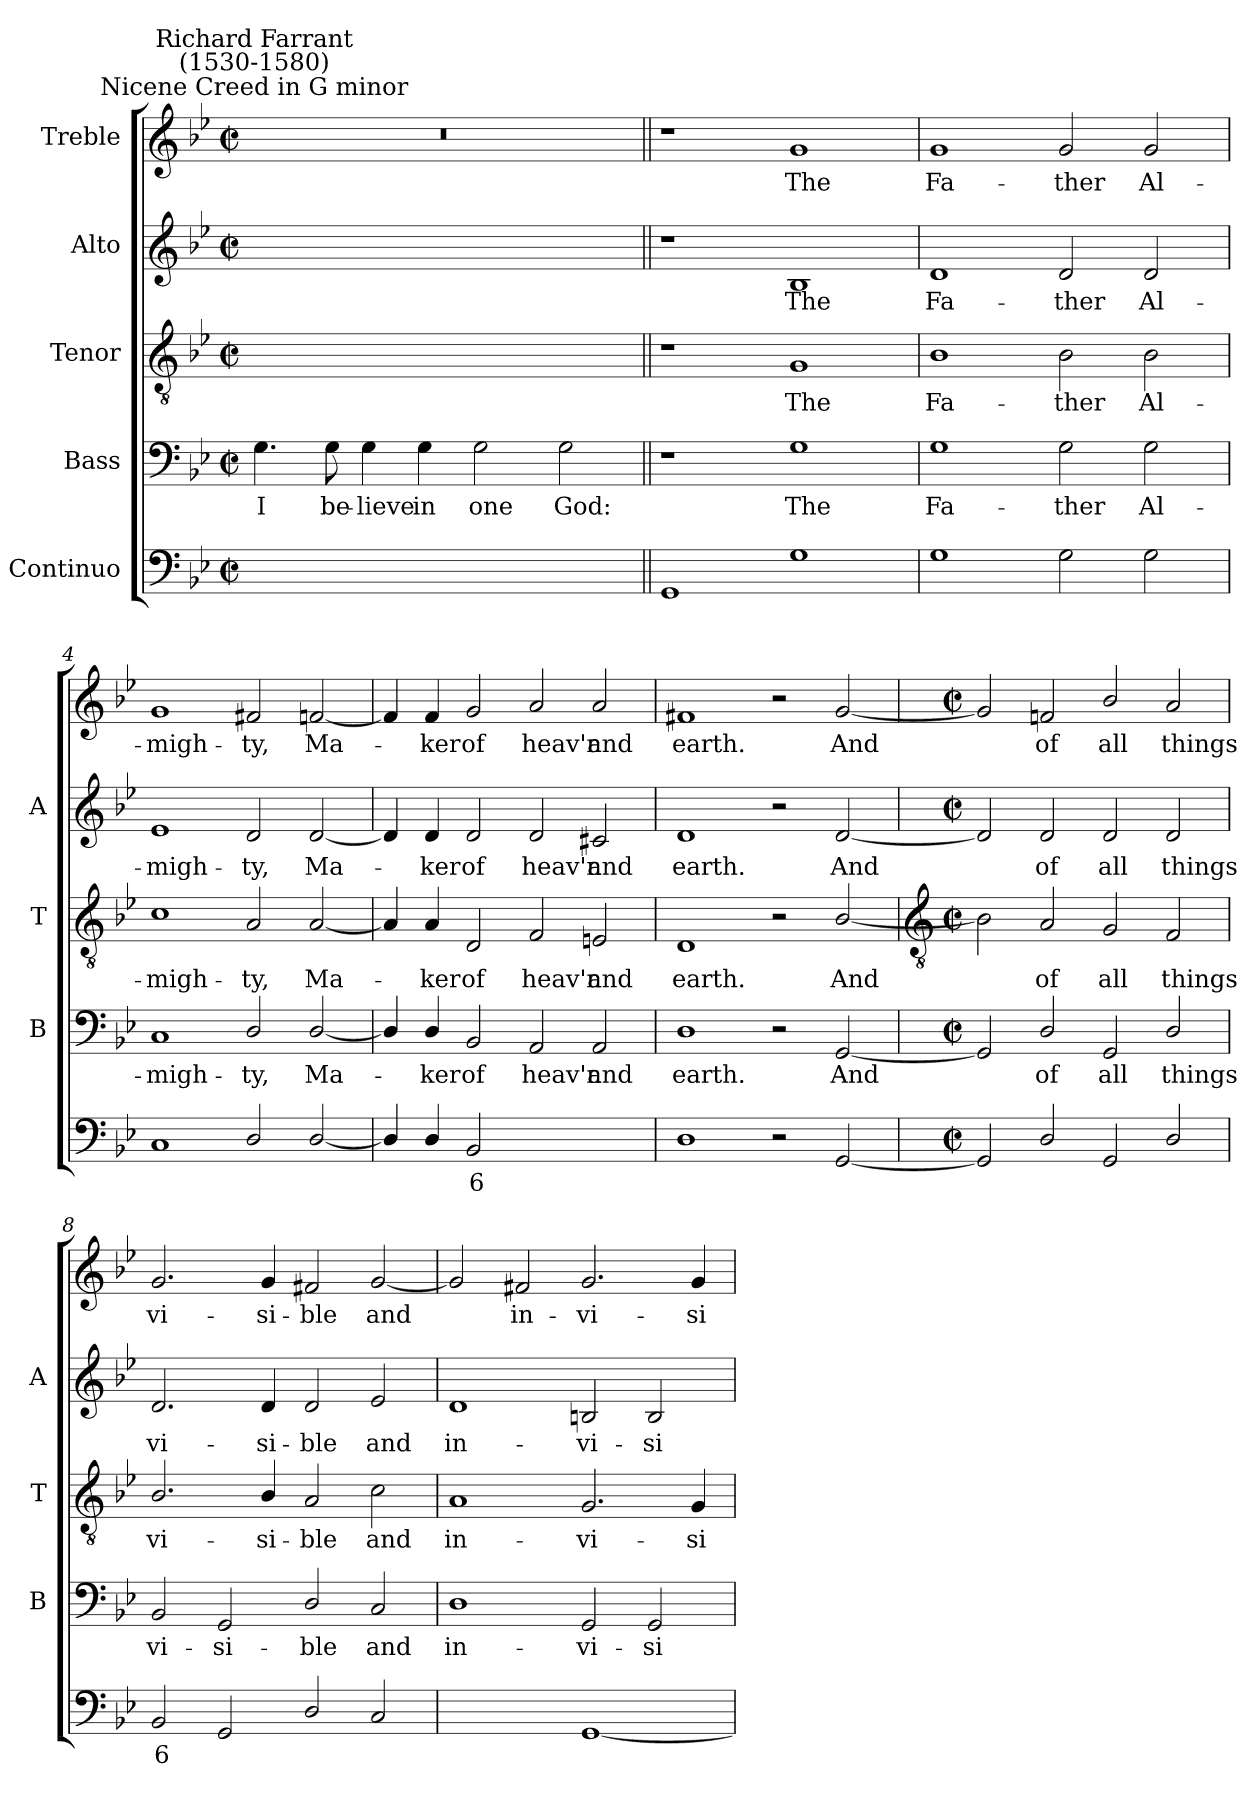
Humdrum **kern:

**kern	**text	**text	**kern	**text	**kern	**text	**kern	**text	**kern	**text
*part5	*part5	*part5	*part4	*part4	*part3	*part3	*part2	*part2	*part1	*part1
*staff5	*staff5	*staff5	*staff4	*staff4	*staff3	*staff3	*staff2	*staff2	*staff1	*staff1
*I"Continuo	*	*	*I"Bass	*	*I"Tenor	*	*I"Alto	*	*I"Treble	*
*	*	*	*I'B	*	*I'T	*	*I'A	*	*	*
*clefF4	*	*	*clefF4	*	*clefGv2	*	*clefG2	*	*clefG2	*
*k[b-e-]	*	*	*k[b-e-]	*	*k[b-e-]	*	*k[b-e-]	*	*k[b-e-]	*
*B-:	*	*	*B-:	*	*B-:	*	*B-:	*	*B-:	*
*M4/2	*	*	*M4/2	*	*M4/2	*	*M4/2	*	*M4/2	*
*met(c|)	*	*	*met(c|)	*	*met(c|)	*	*met(c|)	*	*met(c|)	*
=1	=1	=1	=1	=1	=1	=1	=1	=1	=1	=1
!	!	!	!	!	!	!	!	!	!LO:TX:a:cj:t=Nicene Creed in G minor	!
!	!	!	!	!	!	!	!	!	!LO:TX:a:cj:t=Richard Farrant\n(1530-1580)	!
!	!	!	!	!LO:LY:b	!	!	!	!	!	!
0ryy	.	.	4.G	I	0ryy	.	0ryy	.	0r	.
!	!	!	!	!LO:LY:b	!	!	!	!	!	!
.	.	.	8G	be-	.	.	.	.	.	.
!	!	!	!	!LO:LY:b	!	!	!	!	!	!
.	.	.	4G	-lieve	.	.	.	.	.	.
!	!	!	!	!LO:LY:b	!	!	!	!	!	!
.	.	.	4G	in	.	.	.	.	.	.
!	!	!	!	!LO:LY:b	!	!	!	!	!	!
.	.	.	2G	one	.	.	.	.	.	.
!	!	!	!	!LO:LY:b	!	!	!	!	!	!
.	.	.	2G	God:	.	.	.	.	.	.
=2||	=2||	=2||	=2||	=2||	=2||	=2||	=2||	=2||	=2||	=2||
1GG	.	.	1r	.	1r	.	1r	.	1r	.
!	!	!	!	!LO:LY:b	!	!LO:LY:b	!	!LO:LY:b	!	!LO:LY:b
1G	.	.	1G	The	1G	The	1B-	The	1g	The
=3	=3	=3	=3	=3	=3	=3	=3	=3	=3	=3
!	!	!	!	!LO:LY:b	!	!LO:LY:b	!	!LO:LY:b	!	!LO:LY:b
1G	.	.	1G	Fa-	1B-	Fa-	1d	Fa-	1g	Fa-
!	!	!	!	!LO:LY:b	!	!LO:LY:b	!	!LO:LY:b	!	!LO:LY:b
2G	.	.	2G	-ther	2B-	-ther	2d	-ther	2g	-ther
!	!	!	!	!LO:LY:b	!	!LO:LY:b	!	!LO:LY:b	!	!LO:LY:b
2G	.	.	2G	Al-	2B-	Al-	2d	Al-	2g	Al-
=4	=4	=4	=4	=4	=4	=4	=4	=4	=4	=4
!	!	!	!	!LO:LY:b	!	!LO:LY:b	!	!LO:LY:b	!	!LO:LY:b
1C	.	.	1C	-migh-	1c	-migh-	1e-	-migh-	1g	-migh-
!	!	!	!	!LO:LY:b	!	!LO:LY:b	!	!LO:LY:b	!	!LO:LY:b
2D/	.	.	2D/	-ty,	2A	-ty,	2d	-ty,	2f#X	-ty,
!	!	!	!	!LO:LY:b	!	!LO:LY:b	!	!LO:LY:b	!	!LO:LY:b
[2D/	.	.	[2D/	Ma-	[2A	Ma-	[2d	Ma-	[2fn	Ma-
=5	=5	=5	=5	=5	=5	=5	=5	=5	=5	=5
4D/]	.	.	4D/]	.	4A]	.	4d]	.	4f]	.
!	!	!	!	!LO:LY:b	!	!LO:LY:b	!	!LO:LY:b	!	!LO:LY:b
4D/	.	.	4D/	ker	4A	ker	4d	ker	4f	ker
!	!LO:LY:b	!	!	!LO:LY:b	!	!LO:LY:b	!	!LO:LY:b	!	!LO:LY:b
2BB-	6	.	2BB-	of	2D	of	2d	of	2g	of
!	!LO:LY:b	!LO:LY:b	!	!LO:LY:b	!	!LO:LY:b	!	!LO:LY:b	!	!LO:LY:b
[2AAyy	6	4	2AA	heav'n	2F	heav'n	2d	heav'n	2a	heav'n
!	!LO:LY:b	!LO:LY:b	!	!LO:LY:b	!	!LO:LY:b	!	!LO:LY:b	!	!LO:LY:b
2AAyy]	5	3	2AA	and	2En	and	2c#X	and	2a	and
=6	=6	=6	=6	=6	=6	=6	=6	=6	=6	=6
!	!	!	!	!LO:LY:b	!	!LO:LY:b	!	!LO:LY:b	!	!LO:LY:b
1D	.	.	1D	earth.	1D	earth.	1d	earth.	1f#X	earth.
2r	.	.	2r	.	2r	.	2r	.	2r	.
!	!	!	!	!LO:LY:b	!	!LO:LY:b	!	!LO:LY:b	!	!LO:LY:b
[2GG	.	.	[2GG	And	[2B-/	And	[2d	And	[2g	And
!!LO:LB:g=z
=7	=7	=7	=7	=7	=7	=7	=7	=7	=7	=7
*	*	*	*	*	*clefGv2	*	*	*	*	*
*M4/2	*	*	*M4/2	*	*M4/2	*	*M4/2	*	*M4/2	*
*met(c|)	*	*	*met(c|)	*	*met(c|)	*	*met(c|)	*	*met(c|)	*
2GG]	.	.	2GG]	.	2B-]	.	2d]	.	2g]	.
!	!	!	!	!LO:LY:b	!	!LO:LY:b	!	!LO:LY:b	!	!LO:LY:b
2D/	.	.	2D/	of	2A	of	2d	of	2fn	of
!	!	!	!	!LO:LY:b	!	!LO:LY:b	!	!LO:LY:b	!	!LO:LY:b
2GG	.	.	2GG	all	2G	all	2d	all	2b-/	all
!	!	!	!	!LO:LY:b	!	!LO:LY:b	!	!LO:LY:b	!	!LO:LY:b
2D/	.	.	2D/	things	2F	things	2d	things	2a	things
=8	=8	=8	=8	=8	=8	=8	=8	=8	=8	=8
!	!LO:LY:b	!	!	!LO:LY:b	!	!LO:LY:b	!	!LO:LY:b	!	!LO:LY:b
2BB-	6	.	2BB-	vi-	2.B-/	vi-	2.d	vi-	2.g	vi-
!	!	!	!	!LO:LY:b	!	!	!	!	!	!
2GG	.	.	2GG	-si-	.	.	.	.	.	.
!	!	!	!	!	!	!LO:LY:b	!	!LO:LY:b	!	!LO:LY:b
.	.	.	.	.	4B-/	-si-	4d	-si-	4g	-si-
!	!	!	!	!LO:LY:b	!	!LO:LY:b	!	!LO:LY:b	!	!LO:LY:b
2D/	.	.	2D/	-ble	2A	-ble	2d	-ble	2f#X	-ble
!	!	!	!	!LO:LY:b	!	!LO:LY:b	!	!LO:LY:b	!	!LO:LY:b
2C	.	.	2C	and	2c	and	2e-	and	[2g	and
=9	=9	=9	=9	=9	=9	=9	=9	=9	=9	=9
!	!LO:LY:b	!	!	!LO:LY:b	!	!LO:LY:b	!	!LO:LY:b	!	!
[2Dyy	4	.	1D	in-	1A	in-	1d	in-	2g]	.
!	!LO:LY:b	!	!	!	!	!	!	!	!	!LO:LY:b
2Dyy]	3	.	.	.	.	.	.	.	2f#X	in-
!	!	!	!	!LO:LY:b	!	!LO:LY:b	!	!LO:LY:b	!	!LO:LY:b
[1GG	.	.	2GG	-vi-	2.G	-vi-	2Bn	-vi-	2.g	-vi-
!	!	!	!	!LO:LY:b	!	!	!	!LO:LY:b	!	!
.	.	.	2GG	-si-	.	.	2B	-si-	.	.
!	!	!	!	!	!	!LO:LY:b	!	!	!	!LO:LY:b
.	.	.	.	.	4G	-si-	.	.	4g	-si-
=	=	=	=	=	=	=	=	=	=	=
*-	*-	*-	*-	*-	*-	*-	*-	*-	*-	*-
